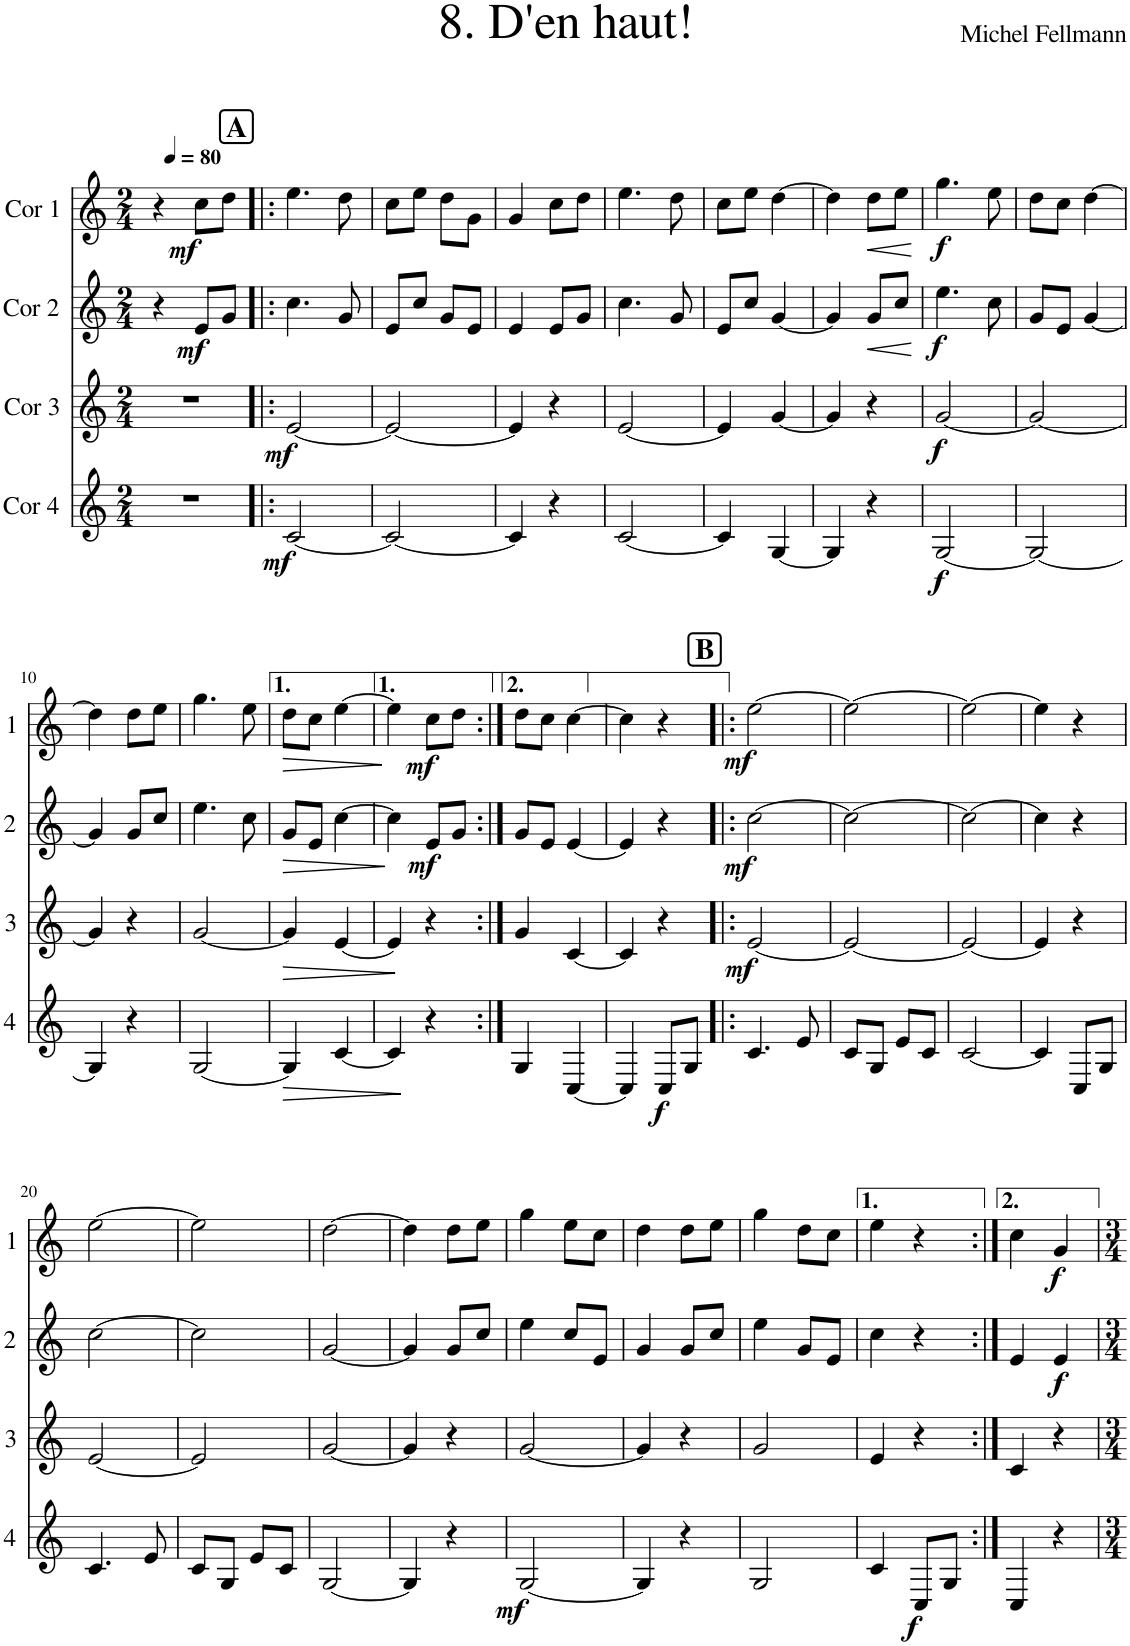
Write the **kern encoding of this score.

**kern	**dynam	**kern	**dynam	**kern	**dynam	**kern	**dynam
*part4	*part4	*part3	*part3	*part2	*part2	*part1	*part1
*staff4	*staff4	*staff3	*staff3	*staff2	*staff2	*staff1	*staff1
*I"Cor 4	*	*I"Cor 3	*	*I"Cor 2	*	*I"Cor 1	*
*clefG2	*	*clefG2	*	*clefG2	*	*clefG2	*
*Trd4c7	*	*Trd4c7	*	*Trd4c7	*	*Trd4c7	*
*k[]	*	*k[]	*	*k[]	*	*k[]	*
*M2/4	*	*M2/4	*	*M2/4	*	*M2/4	*
=1	=1	=1	=1	=1	=1	=1	=1
2r	.	2r	.	4r	.	4r	.
*	*	*	*	*	*	*MM80	*
!	!	!	!	!	!LO:DY:b	!	!LO:DY:b
.	.	.	.	8e/L	mf	8cc\L	mf
.	.	.	.	8g/J	.	8dd\J	.
!!LO:REH:place=s1:a:B:cj:fs=14:t=A
=2!|:	=2!|:	=2!|:	=2!|:	=2!|:	=2!|:	=2!|:	=2!|:
!	!LO:DY:b	!	!LO:DY:b	!	!	!	!
[2c/	mf	[2e/	mf	4.cc\	.	4.ee\	.
.	.	.	.	8g/	.	8dd\	.
=3	=3	=3	=3	=3	=3	=3	=3
2c/_	.	2e/_	.	8e/L	.	8cc\L	.
.	.	.	.	8cc/J	.	8ee\J	.
.	.	.	.	8g/L	.	8dd\L	.
.	.	.	.	8e/J	.	8g\J	.
=4	=4	=4	=4	=4	=4	=4	=4
4c/]	.	4e/]	.	4e/	.	4g/	.
4r	.	4r	.	8e/L	.	8cc\L	.
.	.	.	.	8g/J	.	8dd\J	.
=5	=5	=5	=5	=5	=5	=5	=5
[2c/	.	[2e/	.	4.cc\	.	4.ee\	.
.	.	.	.	8g/	.	8dd\	.
=6	=6	=6	=6	=6	=6	=6	=6
4c/]	.	4e/]	.	8e/L	.	8cc\L	.
.	.	.	.	8cc/J	.	8ee\J	.
[4G/	.	[4g/	.	[4g/	.	[4dd\	.
=7	=7	=7	=7	=7	=7	=7	=7
4G/]	.	4g/]	.	4g/]	.	4dd\]	.
!	!	!	!	!	!LO:HP:b	!	!LO:HP:b
4r	.	4r	.	8g/L	<	8dd\L	<
.	.	.	.	8cc/J	.	8ee\J	.
.	.	.	.	.	[	.	[
=8	=8	=8	=8	=8	=8	=8	=8
!	!LO:DY:b	!	!LO:DY:b	!	!LO:DY:b	!	!LO:DY:b
[2G/	f	[2g/	f	4.ee\	f	4.gg\	f
.	.	.	.	8cc\	.	8ee\	.
=9	=9	=9	=9	=9	=9	=9	=9
2G/_	.	2g/_	.	8g/L	.	8dd\L	.
.	.	.	.	8e/J	.	8cc\J	.
.	.	.	.	[4g/	.	[4dd\	.
!!LO:LB:g=z
=10	=10	=10	=10	=10	=10	=10	=10
4G/]	.	4g/]	.	4g/]	.	4dd\]	.
4r	.	4r	.	8g/L	.	8dd\L	.
.	.	.	.	8cc/J	.	8ee\J	.
=11	=11	=11	=11	=11	=11	=11	=11
[2G/	.	[2g/	.	4.ee\	.	4.gg\	.
.	.	.	.	8cc\	.	8ee\	.
=12	=12	=12	=12	=12	=12	=12	=12
!	!LO:HP:b	!	!LO:HP:b	!	!LO:HP:b	!	!LO:HP:b
4G/]	>	4g/]	>	8g/L	>	8dd\L	>
.	.	.	.	8e/J	.	8cc\J	.
[4c/	.	[4e/	.	[4cc\	.	[4ee\	.
.	]	.	]	.	]	.	]
=13	=13	=13	=13	=13	=13	=13	=13
4c/]	.	4e/]	.	4cc\]	.	4ee\]	.
!	!	!	!	!	!LO:DY:b	!	!LO:DY:b
4r	.	4r	.	8e/L	mf	8cc\L	mf
.	.	.	.	8g/J	.	8dd\J	.
=14:|!	=14:|!	=14:|!	=14:|!	=14:|!	=14:|!	=14:|!	=14:|!
4G/	.	4g/	.	8g/L	.	8dd\L	.
.	.	.	.	8e/J	.	8cc\J	.
[4C/	.	[4c/	.	[4e/	.	[4cc\	.
=15	=15	=15	=15	=15	=15	=15	=15
4C/]	.	4c/]	.	4e/]	.	4cc\]	.
!	!LO:DY:b	!	!	!	!	!	!
8C/L	f	4r	.	4r	.	4r	.
8G/J	.	.	.	.	.	.	.
!!LO:REH:place=s1:a:B:cj:fs=14:t=B
=16!|:	=16!|:	=16!|:	=16!|:	=16!|:	=16!|:	=16!|:	=16!|:
!	!	!	!LO:DY:b	!	!LO:DY:b	!	!LO:DY:b
4.c/	.	[2e/	mf	[2cc\	mf	[2ee\	mf
8e/	.	.	.	.	.	.	.
=17	=17	=17	=17	=17	=17	=17	=17
8c/L	.	2e/_	.	2cc\_	.	2ee\_	.
8G/J	.	.	.	.	.	.	.
8e/L	.	.	.	.	.	.	.
8c/J	.	.	.	.	.	.	.
=18	=18	=18	=18	=18	=18	=18	=18
[2c/	.	2e/_	.	2cc\_	.	2ee\_	.
=19	=19	=19	=19	=19	=19	=19	=19
4c/]	.	4e/]	.	4cc\]	.	4ee\]	.
8C/L	.	4r	.	4r	.	4r	.
8G/J	.	.	.	.	.	.	.
!!LO:LB:g=z
=20	=20	=20	=20	=20	=20	=20	=20
4.c/	.	[2e/	.	[2cc\	.	[2ee\	.
8e/	.	.	.	.	.	.	.
=21	=21	=21	=21	=21	=21	=21	=21
8c/L	.	2e/]	.	2cc\]	.	2ee\]	.
8G/J	.	.	.	.	.	.	.
8e/L	.	.	.	.	.	.	.
8c/J	.	.	.	.	.	.	.
=22	=22	=22	=22	=22	=22	=22	=22
[2G/	.	[2g/	.	[2g/	.	[2dd\	.
=23	=23	=23	=23	=23	=23	=23	=23
4G/]	.	4g/]	.	4g/]	.	4dd\]	.
4r	.	4r	.	8g/L	.	8dd\L	.
.	.	.	.	8cc/J	.	8ee\J	.
=24	=24	=24	=24	=24	=24	=24	=24
!	!LO:DY:b	!	!	!	!	!	!
[2G/	mf	[2g/	.	4ee\	.	4gg\	.
.	.	.	.	8cc/L	.	8ee\L	.
.	.	.	.	8e/J	.	8cc\J	.
=25	=25	=25	=25	=25	=25	=25	=25
4G/]	.	4g/]	.	4g/	.	4dd\	.
4r	.	4r	.	8g/L	.	8dd\L	.
.	.	.	.	8cc/J	.	8ee\J	.
=26	=26	=26	=26	=26	=26	=26	=26
2G/	.	2g/	.	4ee\	.	4gg\	.
.	.	.	.	8g/L	.	8dd\L	.
.	.	.	.	8e/J	.	8cc\J	.
=27	=27	=27	=27	=27	=27	=27	=27
4c/	.	4e/	.	4cc\	.	4ee\	.
!	!LO:DY:b	!	!	!	!	!	!
8C/L	f	4r	.	4r	.	4r	.
8G/J	.	.	.	.	.	.	.
=28:|!	=28:|!	=28:|!	=28:|!	=28:|!	=28:|!	=28:|!	=28:|!
4C/	.	4c/	.	4e/	.	4cc\	.
!	!	!	!	!	!LO:DY:b	!	!LO:DY:b
4r	.	4r	.	4e/	f	4g/	f
=	=	=	=	=	=	=	=
*-	*-	*-	*-	*-	*-	*-	*-
